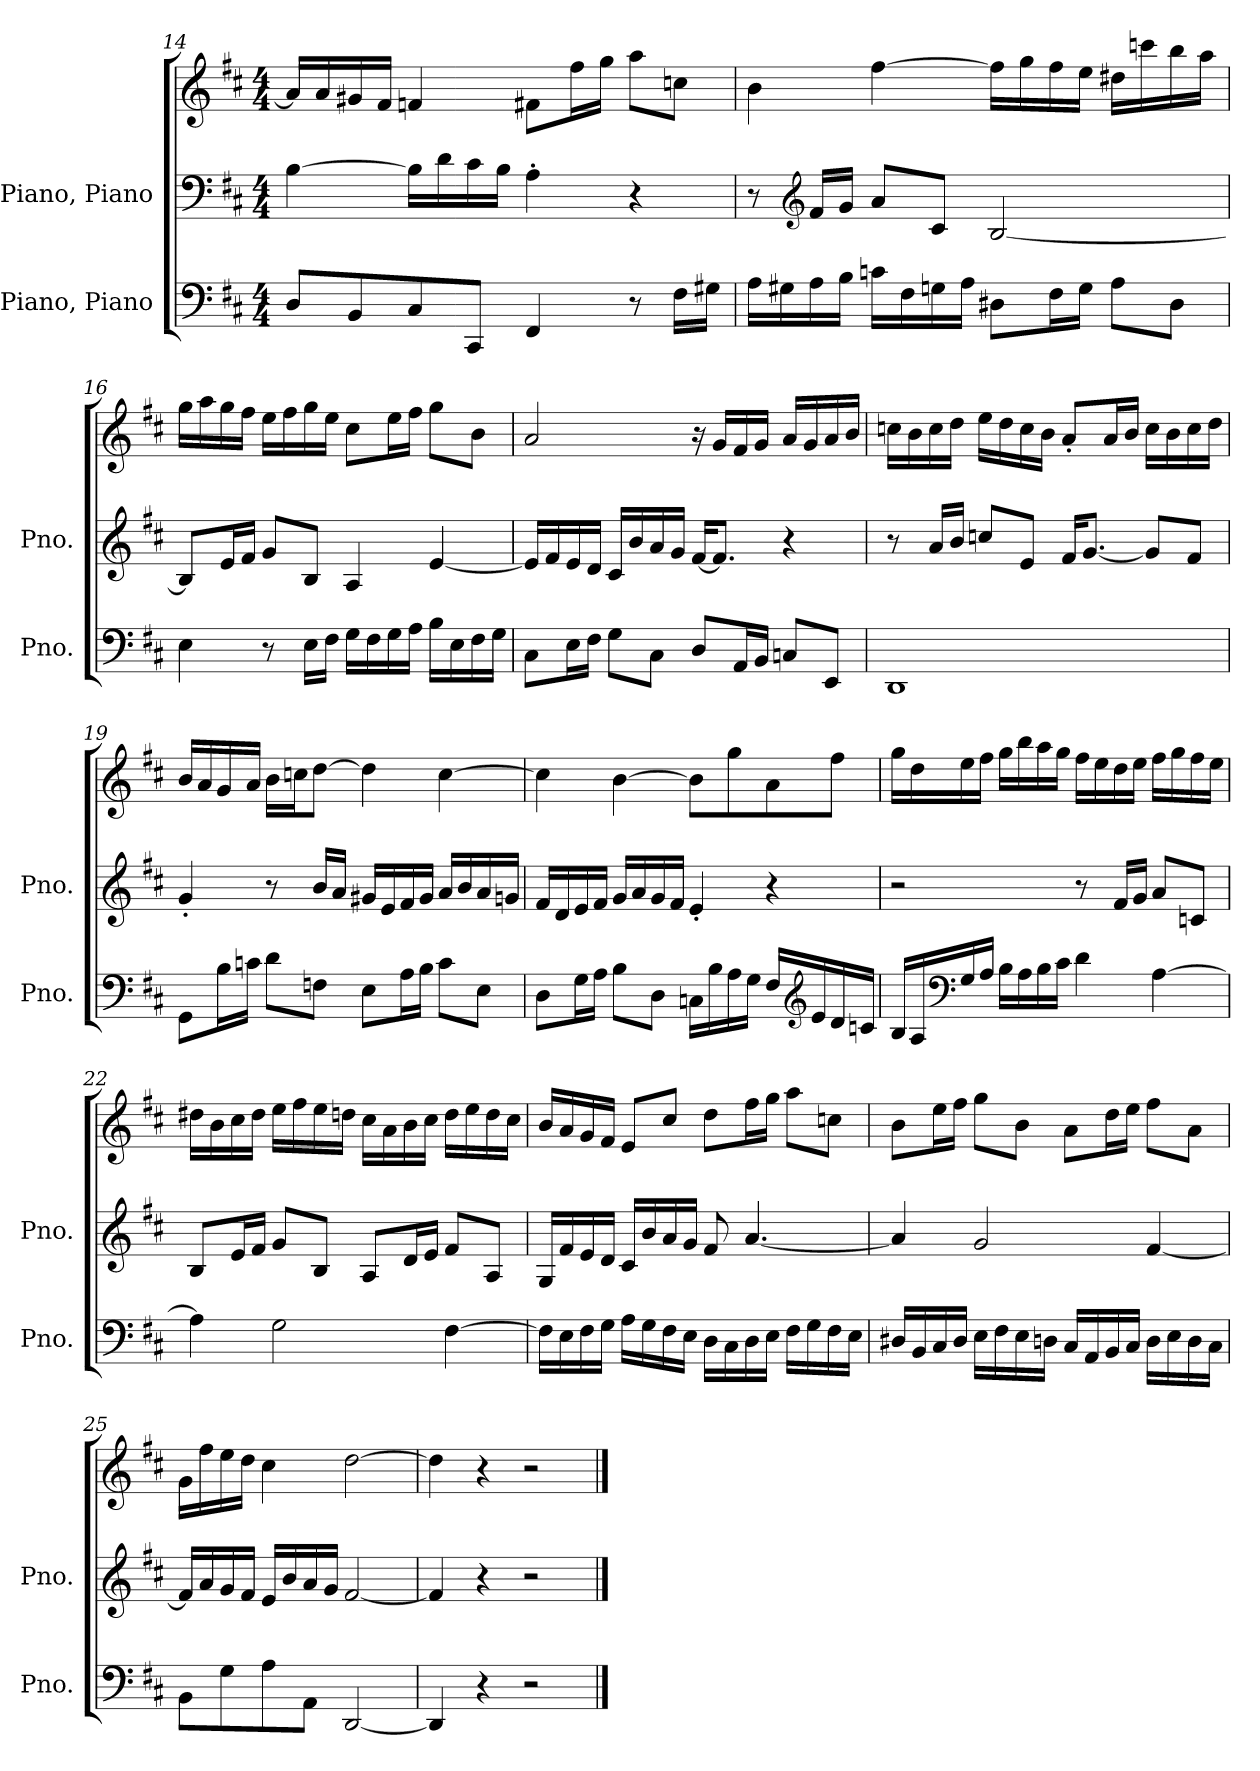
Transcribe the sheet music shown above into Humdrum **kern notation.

**kern	**kern	**kern
*part2	*part1	*part1
*staff3	*staff2	*staff1
*I"Piano, Piano	*I"Piano, Piano	*
*I'Pno.	*I'Pno.	*
*clefF4	*clefF4	*clefG2
*k[f#c#]	*k[f#c#]	*k[f#c#]
*M4/4	*M4/4	*M4/4
=14	=14	=14
8D/L	[4B\	16a/LL]
.	.	16a/
8BB/	.	16g#X/
.	.	16f#/JJ
8C#/	16B\LL]	4fn/
.	16d\	.
8CC#/J	16c#\	.
.	16B\JJ	.
4FF#/	4A'\	8f#X\L
.	.	16ff#\L
.	.	16gg\JJ
8r	4r	8aa\L
16F#\LL	.	8ccn\J
16G#X\JJ	.	.
!!LO:LB:g=z
=15	=15	=15
16A\LL	8r	4b\
16G#X\	.	.
*	*clefG2	*
16A\	16f#/LL	.
16B\JJ	16g/JJ	.
16cn\LL	8a/L	[4ff#\
16F#\	.	.
16Gn\	8c#/J	.
16A\JJ	.	.
8D#X\L	[2B/	16ff#\LL]
.	.	16gg\
16F#\L	.	16ff#\
16G\JJ	.	16ee\JJ
8A\L	.	16dd#X\LL
.	.	16cccn\
8D#\J	.	16bb\
.	.	16aa\JJ
=16	=16	=16
4E\	8B/L]	16gg\LL
.	.	16aa\
.	16e/L	16gg\
.	16f#/JJ	16ff#\JJ
8r	8g/L	16ee\LL
.	.	16ff#\
16E\LL	8B/J	16gg\
16F#\JJ	.	16ee\JJ
16G\LL	4A/	8cc#\L
16F#\	.	.
16G\	.	16ee\L
16A\JJ	.	16ff#\JJ
16B\LL	[4e/	8gg\L
16E\	.	.
16F#\	.	8b\J
16G\JJ	.	.
!!LO:PB:g=z
=17	=17	=17
8C#\L	16e/LL]	2a/
.	16f#/	.
16E\L	16e/	.
16F#\JJ	16d/JJ	.
8G\L	16c#/LL	.
.	16b/	.
8C#\J	16a/	.
.	16g/JJ	.
8D/L	[16f#/KL	16r
.	8.f#/J]	16g/LL
16AA/L	.	16f#/
16BB/JJ	.	16g/JJ
8Cn/L	4r	16a/LL
.	.	16g/
8EE/J	.	16a/
.	.	16b/JJ
=18	=18	=18
1DD	8r	16ccn\LL
.	.	16b\
.	16a/LL	16cc\
.	16b/JJ	16dd\JJ
.	8ccn/L	16ee\LL
.	.	16dd\
.	8e/J	16cc\
.	.	16b\JJ
.	16f#/KL	8a'/L
.	[8.g/J	.
.	.	16a/L
.	.	16b/JJ
.	8g/L]	16cc\LL
.	.	16b\
.	8f#/J	16cc\
.	.	16dd\JJ
!!LO:LB:g=z
=19	=19	=19
8GG\L	4g'/	16b/LL
.	.	16a/
16B\L	.	16g/
16cn\JJ	.	16a/JJ
8d\L	8r	16b\LL
.	.	16ccn\J
8Fn\J	16b/LL	[8dd\J
.	16a/JJ	.
8E\L	16g#X/LL	4dd\]
.	16e/	.
16A\L	16f#/	.
16B\JJ	16g#/JJ	.
8c\L	16a/LL	[4cc\
.	16b/	.
8E\J	16a/	.
.	16gn/JJ	.
=20	=20	=20
8D\L	16f#/LL	4cc\]
.	16d/	.
16G\L	16e/	.
16A\JJ	16f#/JJ	.
8B\L	16g/LL	[4b\
.	16a/	.
8D\J	16g/	.
.	16f#/JJ	.
16Cn\LL	4e'/	8b\L]
16B\	.	.
16A\	.	8gg\
16G\JJ	.	.
16F#/LL	4r	8a\
*clefG2	*	*
16e/	.	.
16d/	.	8ff#\J
16cn/JJ	.	.
!!LO:LB:g=z
=21	=21	=21
16B/LL	2r	16gg\LL
16A/	.	16dd\
*clefF4	*	*
16G/	.	16ee\
16A/JJ	.	16ff#\JJ
16B\LL	.	16gg\LL
16A\	.	16bb\
16B\	.	16aa\
16c#\JJ	.	16gg\JJ
4d\	8r	16ff#\LL
.	.	16ee\
.	16f#/LL	16dd\
.	16g/JJ	16ee\JJ
[4A\	8a/L	16ff#\LL
.	.	16gg\
.	8cn/J	16ff#\
.	.	16ee\JJ
=22	=22	=22
4A\]	8B/L	16dd#X\LL
.	.	16b\
.	16e/L	16cc#\
.	16f#/JJ	16dd#\JJ
2G\	8g/L	16ee\LL
.	.	16ff#\
.	8B/J	16ee\
.	.	16ddn\JJ
.	8A/L	16cc#\LL
.	.	16a\
.	16d/L	16b\
.	16e/JJ	16cc#\JJ
[4F#\	8f#/L	16dd\LL
.	.	16ee\
.	8A/J	16dd\
.	.	16cc#\JJ
!!LO:LB:g=z
=23	=23	=23
16F#\LL]	16G/LL	16b/LL
16E\	16f#/	16a/
16F#\	16e/	16g/
16G\JJ	16d/JJ	16f#/JJ
16A\LL	16c#/LL	8e/L
16G\	16b/	.
16F#\	16a/	8cc#/J
16E\JJ	16g/JJ	.
16D\LL	8f#/	8dd\L
16C#\	.	.
16D\	[4.a/	16ff#\L
16E\JJ	.	16gg\JJ
16F#\LL	.	8aa\L
16G\	.	.
16F#\	.	8ccn\J
16E\JJ	.	.
=24	=24	=24
16D#X/LL	4a/]	8b\L
16BB/	.	.
16C#/	.	16ee\L
16D#/JJ	.	16ff#\JJ
16E\LL	2g/	8gg\L
16F#\	.	.
16E\	.	8b\J
16Dn\JJ	.	.
16C#/LL	.	8a\L
16AA/	.	.
16BB/	.	16dd\L
16C#/JJ	.	16ee\JJ
16D\LL	[4f#/	8ff#\L
16E\	.	.
16D\	.	8a\J
16C#\JJ	.	.
=25	=25	=25
8BB\L	16f#/LL]	16g\LL
.	16a/	16ff#\
8G\	16g/	16ee\
.	16f#/JJ	16dd\JJ
8A\	16e/LL	4cc#\
.	16b/	.
8AA\J	16a/	.
.	16g/JJ	.
[2DD/	[2f#/	[2dd\
!!LO:PB:g=z
=26	=26	=26
4DD/]	4f#/]	4dd\]
4r	4r	4r
2r	2r	2r
==	==	==
*-	*-	*-
